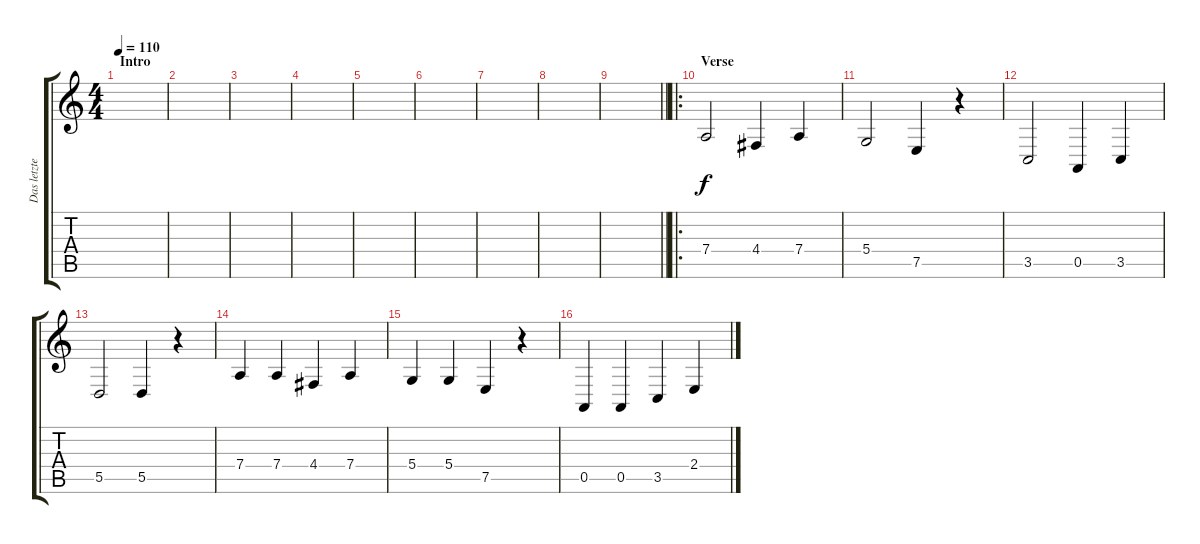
\track ("Das letzte Einhorn" "Das letzte") {instrument choiraahs}
\staff {score tabs}
\tuning (E4 B3 G3 D3 A2 E2) {hide}
\ts (4 4)
\section ("" "Intro")
\tempo 110
\clef g2
\ks c
|
|
|
|
|
|
|
|
\barLineRight lightlight
|
\ro
\section ("" "Verse")
7.4.2 4.4.4 7.4.4 |
5.4.2 7.5.4 r.4 |
3.5.2 0.5.4 3.5.4 |
5.5.2 5.5.4 r.4 |
7.4.4 7.4.4 4.4.4 7.4.4 |
5.4.4 5.4.4 7.5.4 r.4 |
0.5.4 0.5.4 3.5.4 2.4.4
